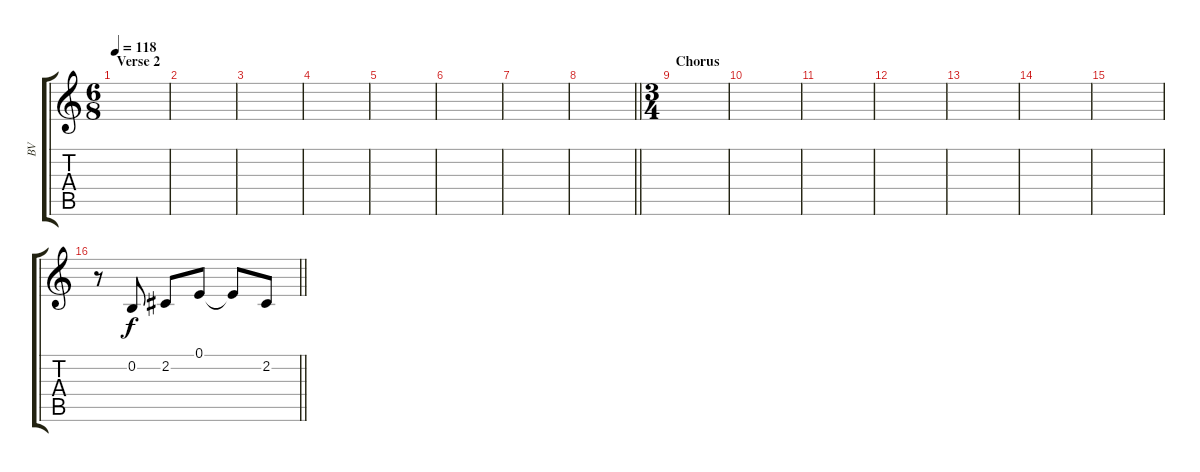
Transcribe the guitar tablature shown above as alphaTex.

\track ("BV" "BV") {instrument brightacousticpiano}
\staff {score tabs}
\tuning (E4 B3 G3 D3 A2 E2) {hide}
\ts (6 8)
\section ("" "Verse 2")
\tempo 118
\clef g2
\ks c
|
|
|
|
|
|
|
\barLineRight lightlight
|
\ts (3 4)
\section ("" "Chorus")
|
|
|
|
|
|
|
\barLineRight lightlight
r.8 0.2.8 2.2.8 0.1.8 0.1{t}.8 2.2.8
